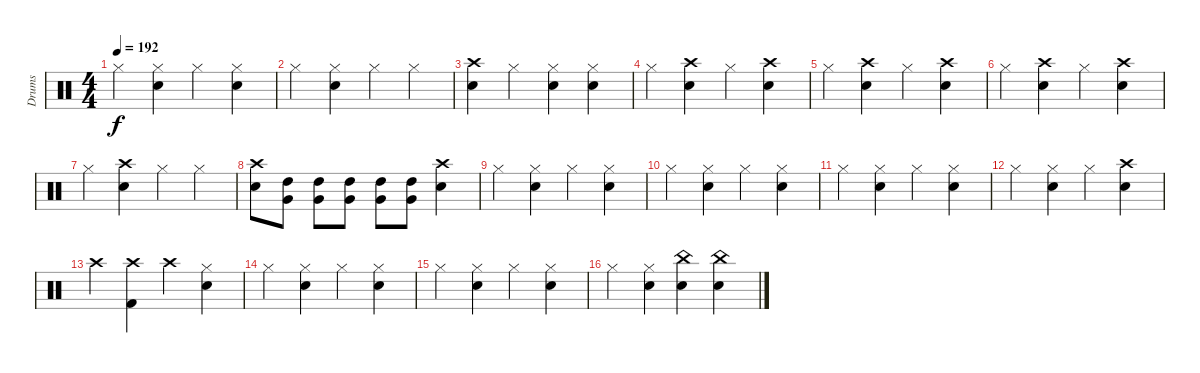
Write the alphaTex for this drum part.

\track ("Drums" "Drums") {instrument percussion}
\staff {score}
\articulation defaults
\ts (4 4)
\tempo 192
\clef neutral
\ks c "Hi-Hat (closed)".4{dy f}
("Hi-Hat (closed)" "Snare (hit) 2").4 "Hi-Hat (closed)".4 ("Hi-Hat (closed)" "Snare (hit) 2").4 |
"Hi-Hat (closed)".4 ("Hi-Hat (closed)" "Snare (hit) 2").4 "Hi-Hat (closed)".4 "Hi-Hat (closed)".4 |
("Crash high (hit)" "Snare (hit) 2").4 "Hi-Hat (closed)".4 ("Hi-Hat (closed)" "Snare (hit) 2").4 ("Hi-Hat (closed)" "Snare (hit) 2").4 |
"Hi-Hat (closed)".4 ("Crash high (hit)" "Snare (hit) 2").4 "Hi-Hat (closed)".4 ("Crash high (hit)" "Snare (hit) 2").4 |
"Hi-Hat (closed)".4 ("Crash high (hit)" "Snare (hit) 2").4 "Hi-Hat (closed)".4 ("Crash high (hit)" "Snare (hit) 2").4 |
"Hi-Hat (closed)".4 ("Crash high (hit)" "Snare (hit) 2").4 "Hi-Hat (closed)".4 ("Crash high (hit)" "Snare (hit) 2").4 |
"Hi-Hat (closed)".4 ("Crash high (hit)" "Snare (hit) 2").4 "Hi-Hat (closed)".4 "Hi-Hat (closed)".4 |
("Crash high (hit)" "Snare (hit) 2").8 ("High Tom (hit)" "Very Low Tom (hit)").8 ("High Tom (hit)" "Very Low Tom (hit)").8 ("High Tom (hit)" "Very Low Tom (hit)").8 ("High Tom (hit)" "Very Low Tom (hit)").8 ("High Tom (hit)" "Very Low Tom (hit)").8 ("Crash high (hit)" "Snare (hit) 2").4 |
"Hi-Hat (closed)".4 ("Hi-Hat (closed)" "Snare (hit) 2").4 "Hi-Hat (closed)".4 ("Hi-Hat (closed)" "Snare (hit) 2").4 |
"Hi-Hat (closed)".4 ("Hi-Hat (closed)" "Snare (hit) 2").4 "Hi-Hat (closed)".4 ("Hi-Hat (closed)" "Snare (hit) 2").4 |
"Hi-Hat (closed)".4 ("Hi-Hat (closed)" "Snare (hit) 2").4 "Hi-Hat (closed)".4 ("Hi-Hat (closed)" "Snare (hit) 2").4 |
"Hi-Hat (closed)".4 ("Hi-Hat (closed)" "Snare (hit) 2").4 "Hi-Hat (closed)".4 ("Crash high (hit)" "Snare (hit) 2").4 |
"Crash high (hit)".4 ("Crash high (hit)" "Kick (hit) 2").4 "Crash high (hit)".4 ("Hi-Hat (closed)" "Snare (hit) 2").4 |
"Hi-Hat (closed)".4 ("Hi-Hat (closed)" "Snare (hit) 2").4 "Hi-Hat (closed)".4 ("Hi-Hat (closed)" "Snare (hit) 2").4 |
"Hi-Hat (closed)".4 ("Hi-Hat (closed)" "Snare (hit) 2").4 "Hi-Hat (closed)".4 ("Hi-Hat (closed)" "Snare (hit) 2").4 |
"Hi-Hat (closed)".4 ("Hi-Hat (closed)" "Snare (hit) 2").4 ("China (hit)" "Snare (hit) 2").4 ("China (hit)" "Snare (hit) 2").4
